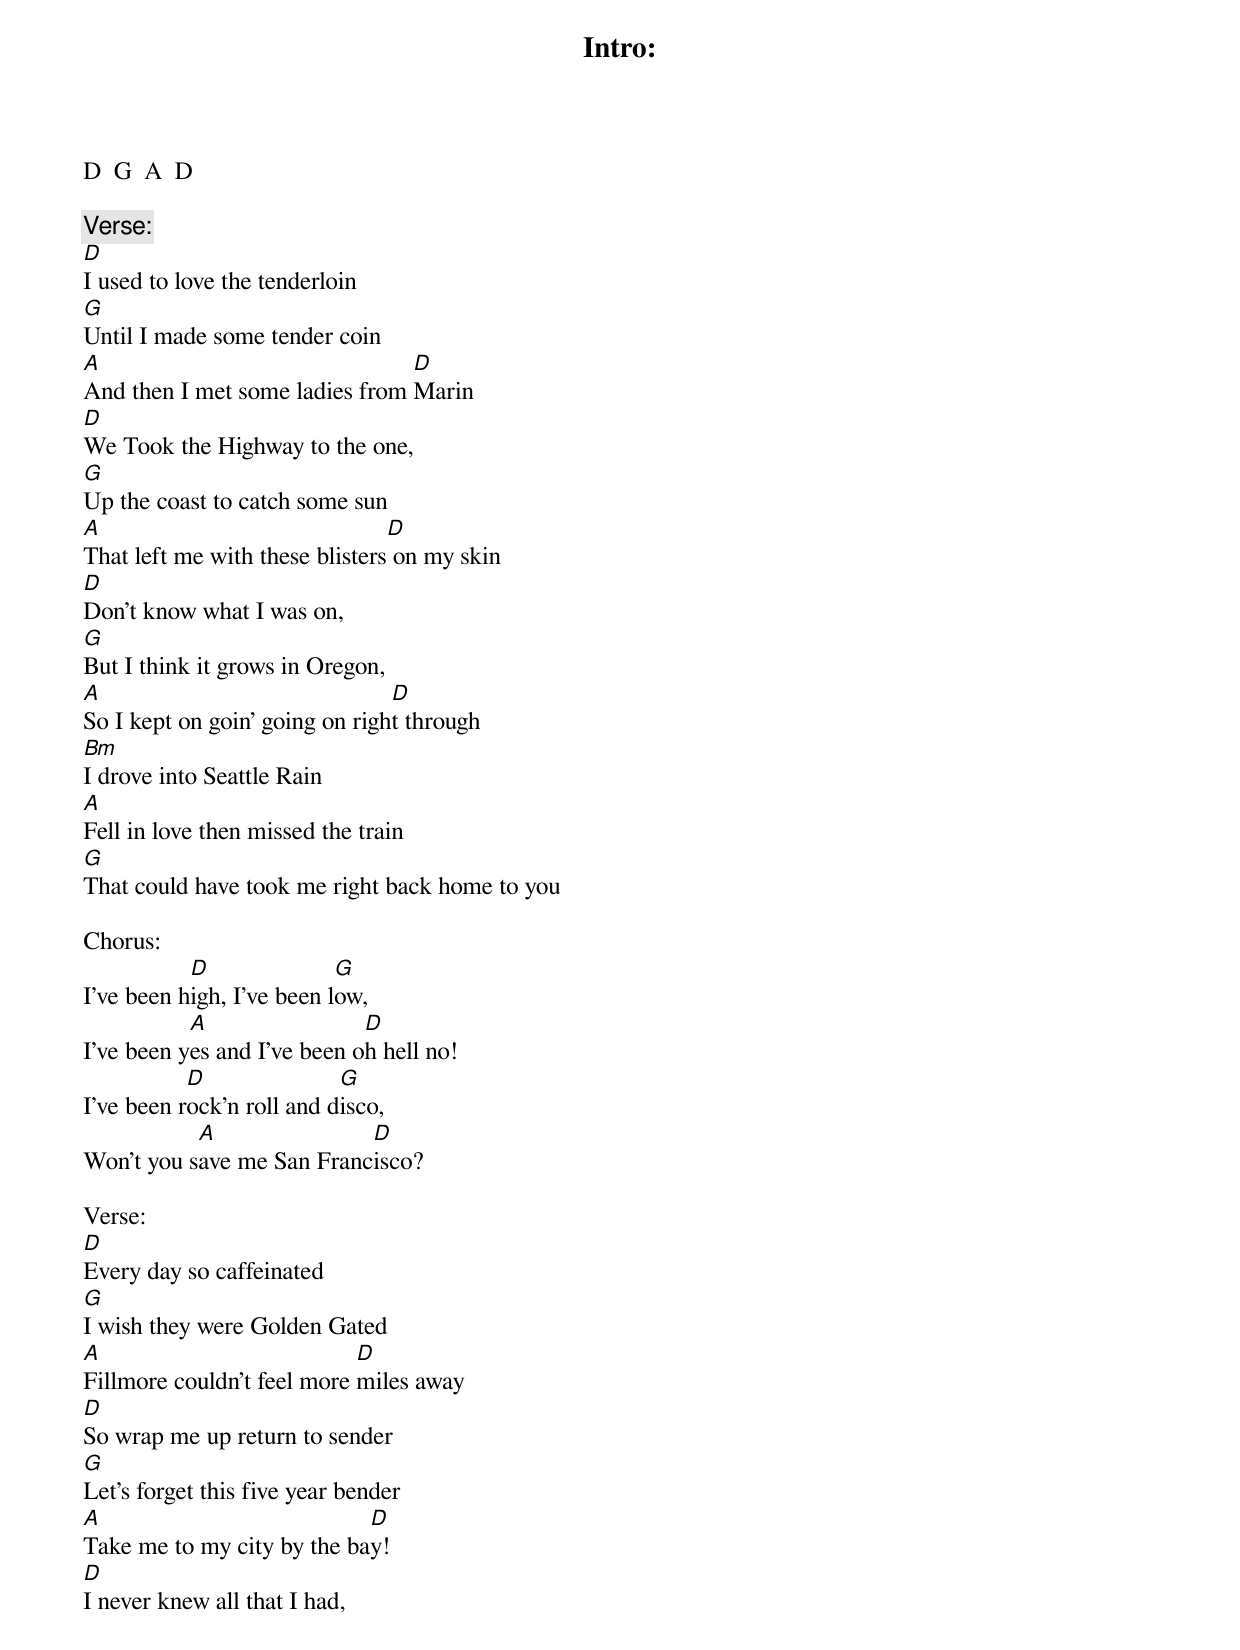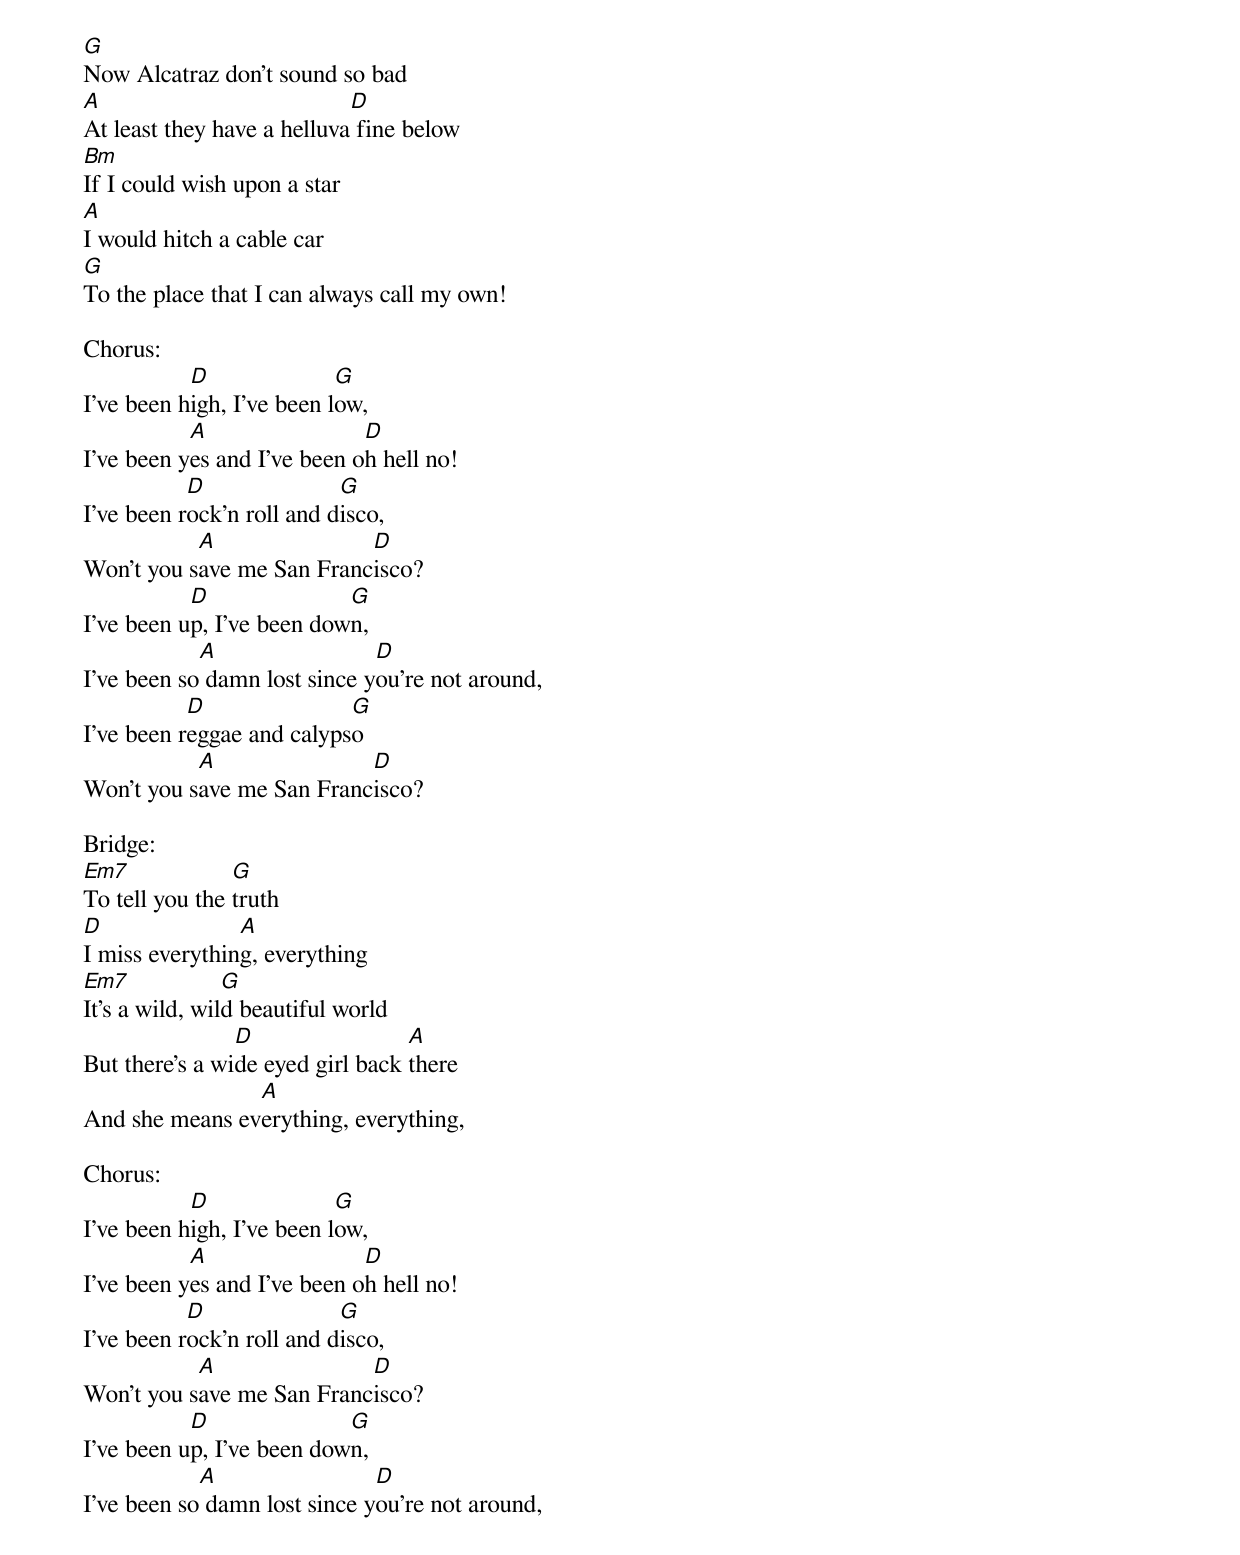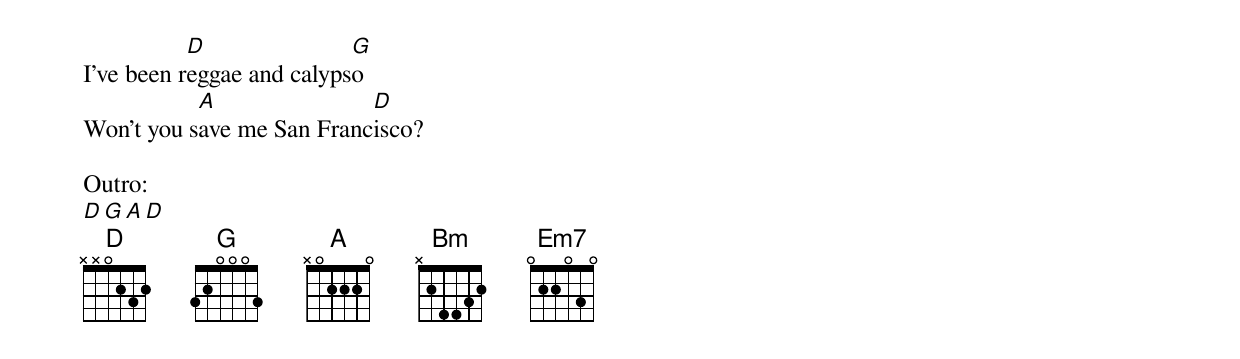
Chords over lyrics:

Intro:
D  G  A  D

Verse:
D
I used to love the tenderloin
G
Until I made some tender coin
A                               D
And then I met some ladies from Marin
D
We Took the Highway to the one,
G
Up the coast to catch some sun
A                               D
That left me with these blisters on my skin
D
Don't know what I was on,
G
But I think it grows in Oregon,
A                               D
So I kept on goin' going on right through
Bm
I drove into Seattle Rain
A
Fell in love then missed the train
G
That could have took me right back home to you

Chorus:
           D               G
I've been high, I've been low,
           A                 D
I've been yes and I've been oh hell no!
           D               G
I've been rock'n roll and disco,
           A               D
Won't you save me San Francisco?

Verse:
D
Every day so caffeinated
G
I wish they were Golden Gated
A                           D
Fillmore couldn't feel more miles away
D
So wrap me up return to sender
G
Let's forget this five year bender
A                           D
Take me to my city by the bay!
D
I never knew all that I had,
G
Now Alcatraz don't sound so bad
A                           D
At least they have a helluva fine below
Bm
If I could wish upon a star
A
I would hitch a cable car
G
To the place that I can always call my own!

Chorus:
           D               G
I've been high, I've been low,
           A                 D
I've been yes and I've been oh hell no!
           D               G
I've been rock'n roll and disco,
           A               D
Won't you save me San Francisco?
           D               G
I've been up, I've been down,
            A                 D
I've been so damn lost since you're not around,
           D               G
I've been reggae and calypso
           A               D
Won't you save me San Francisco?

Bridge:
Em7             G
To tell you the truth
D               A
I miss everything, everything
Em7             G
It's a wild, wild beautiful world
                D                 A
But there's a wide eyed girl back there
                A
And she means everything, everything,

Chorus:
           D               G
I've been high, I've been low,
           A                 D
I've been yes and I've been oh hell no!
           D               G
I've been rock'n roll and disco,
           A               D
Won't you save me San Francisco?
           D               G
I've been up, I've been down,
            A                 D
I've been so damn lost since you're not around,
           D               G
I've been reggae and calypso
           A               D
Won't you save me San Francisco?

Outro:
D  G  A  D
